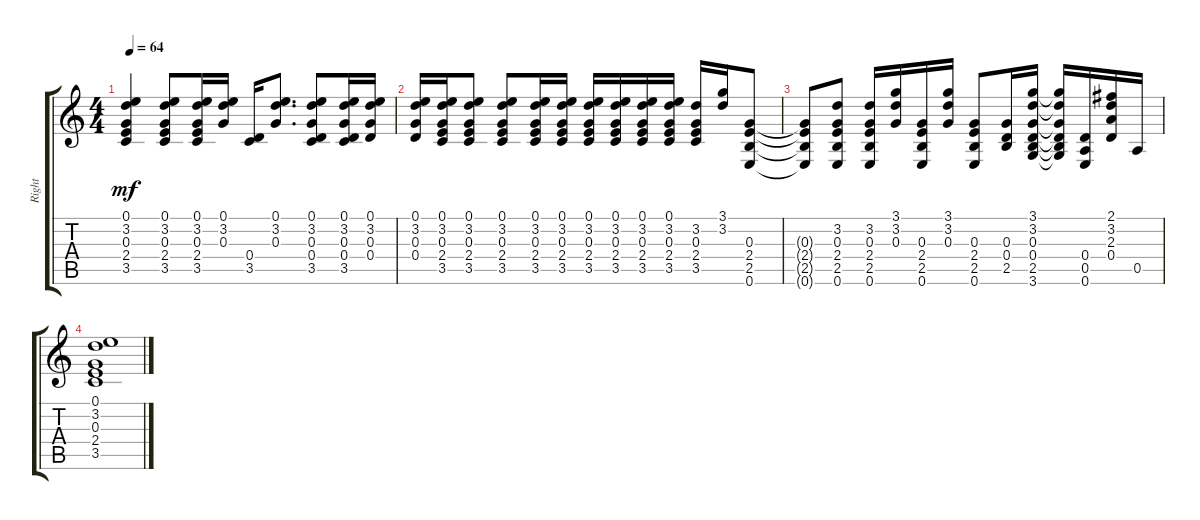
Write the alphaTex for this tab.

\track ("Right" "Right") {instrument acousticguitarnylon}
\staff {score tabs}
\tuning (E4 B3 G3 D3 A2 E2) {hide}
\ts (4 4)
\tempo 64
\clef g2
\ks c
(0.1 3.2 0.3 2.4 3.5).4{dy mf} (0.1 3.2 0.3 2.4 3.5).8 (0.1 3.2 0.3 2.4 3.5).16 (0.1 3.2 0.3).16 (0.4 3.5).16 (0.1 3.2 0.3).8{d} (0.1 3.2 0.3 0.4 3.5).8 (0.1 3.2 0.3 0.4 3.5).16 (0.1 3.2 0.3 0.4).16 |
(0.1 3.2 0.3 0.4).16 (0.1 3.2 0.3 2.4 3.5).16 (0.1 3.2 0.3 2.4 3.5).8 (0.1 3.2 0.3 2.4 3.5).8 (0.1 3.2 0.3 2.4 3.5).16 (0.1 3.2 0.3 2.4 3.5).16 (0.1 3.2 0.3 2.4 3.5).16 (0.1 3.2 0.3 2.4 3.5).16 (0.1 3.2 0.3 2.4 3.5).16 (0.1 3.2 0.3 2.4 3.5).16 (3.2 0.3 2.4 3.5).16 (3.1 3.2).16 (0.3 2.4 2.5 0.6).8 |
(0.3{t} 2.4{t} 2.5{t} 0.6{t}).8 (3.2 0.3 2.4 2.5 0.6).8 (3.2 0.3 2.4 2.5 0.6).16 (3.1 3.2 0.3).16 (0.3 2.4 2.5 0.6).16 (3.1 3.2 0.3).16 (0.3 2.4 2.5 0.6).8 (0.3 0.4 2.5).16 (3.1 3.2 0.3 0.4 2.5 3.6).16 (3.1{t} 3.2{t} 0.3{t} 0.4{t} 2.5{t} 3.6{t}).16 (0.4 0.5 0.6).16 (2.1 3.2 2.3 0.4).16 0.5.16 |
(0.1 3.2 0.3 2.4 3.5).1
